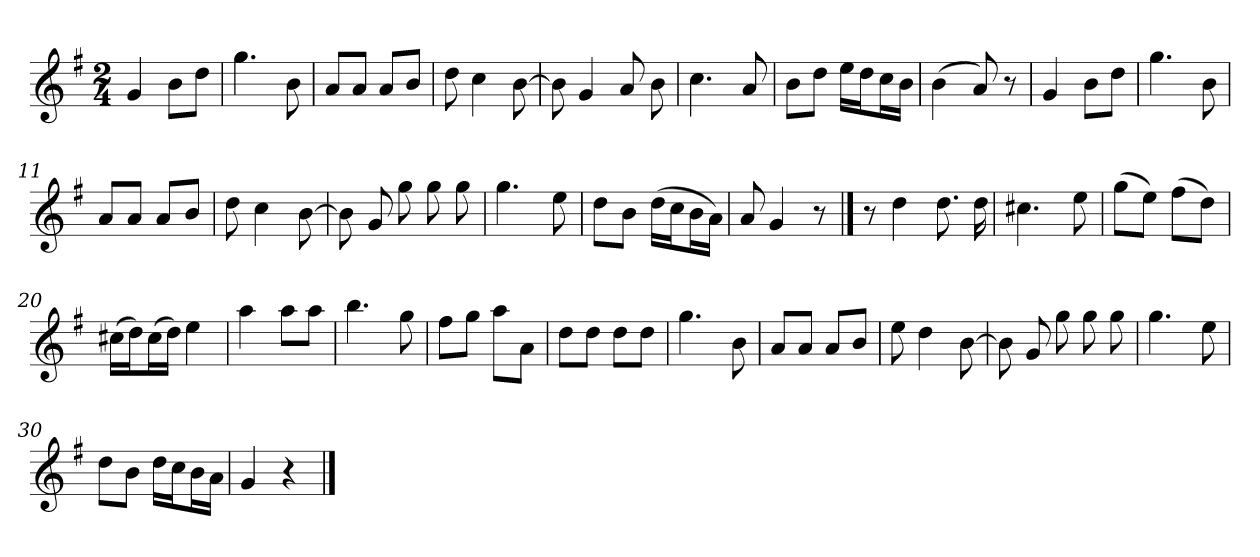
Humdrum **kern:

**kern
*part1
*staff1
*clefG2
*k[f#]
*G:
*M2/4
*MM120
=1
4g
8b\L
8dd\J
=2
4.gg
8b
=3
8a/L
8a/J
8a/L
8b/J
=4
8dd
4cc
[8b
=5
8b]
4g
8a
8b
=6
4.cc
8a
=7
8b\L
8dd\J
16ee\LL
16dd\J
16cc\L
16b\JJ
=8
(4b
8a)
8r
=9
4g
8b\L
8dd\J
=10
4.gg
8b
=11
8a/L
8a/J
8a/L
8b/J
=12
8dd
4cc
[8b
=13
8b]
8g
8gg
8gg
8gg
=14
4.gg
8ee
=15
8dd\L
8b\J
(16dd\LL
16cc\J
16b\L
16a\JJ)
=16
8a
4g
8r
==17
8r
4dd
8.dd
16dd
=18
4.cc#X
8ee
=19
(8gg\L
8ee\J)
(8ff#\L
8dd\J)
=20
(16cc#X\LL
16dd\J)
(16cc#\L
16dd\JJ)
4ee
=21
4aa
8aa\L
8aa\J
=22
4.bb
8gg
=23
8ff#\L
8gg\J
8aa\L
8a\J
=24
8dd\L
8dd\J
8dd\L
8dd\J
=25
4.gg
8b
=26
8a/L
8a/J
8a/L
8b/J
=27
8ee
4dd
[8b
=28
8b]
8g
8gg
8gg
8gg
=29
4.gg
8ee
=30
8dd\L
8b\J
16dd\LL
16cc\J
16b\L
16a\JJ
=31
4g
4r
==
*-
